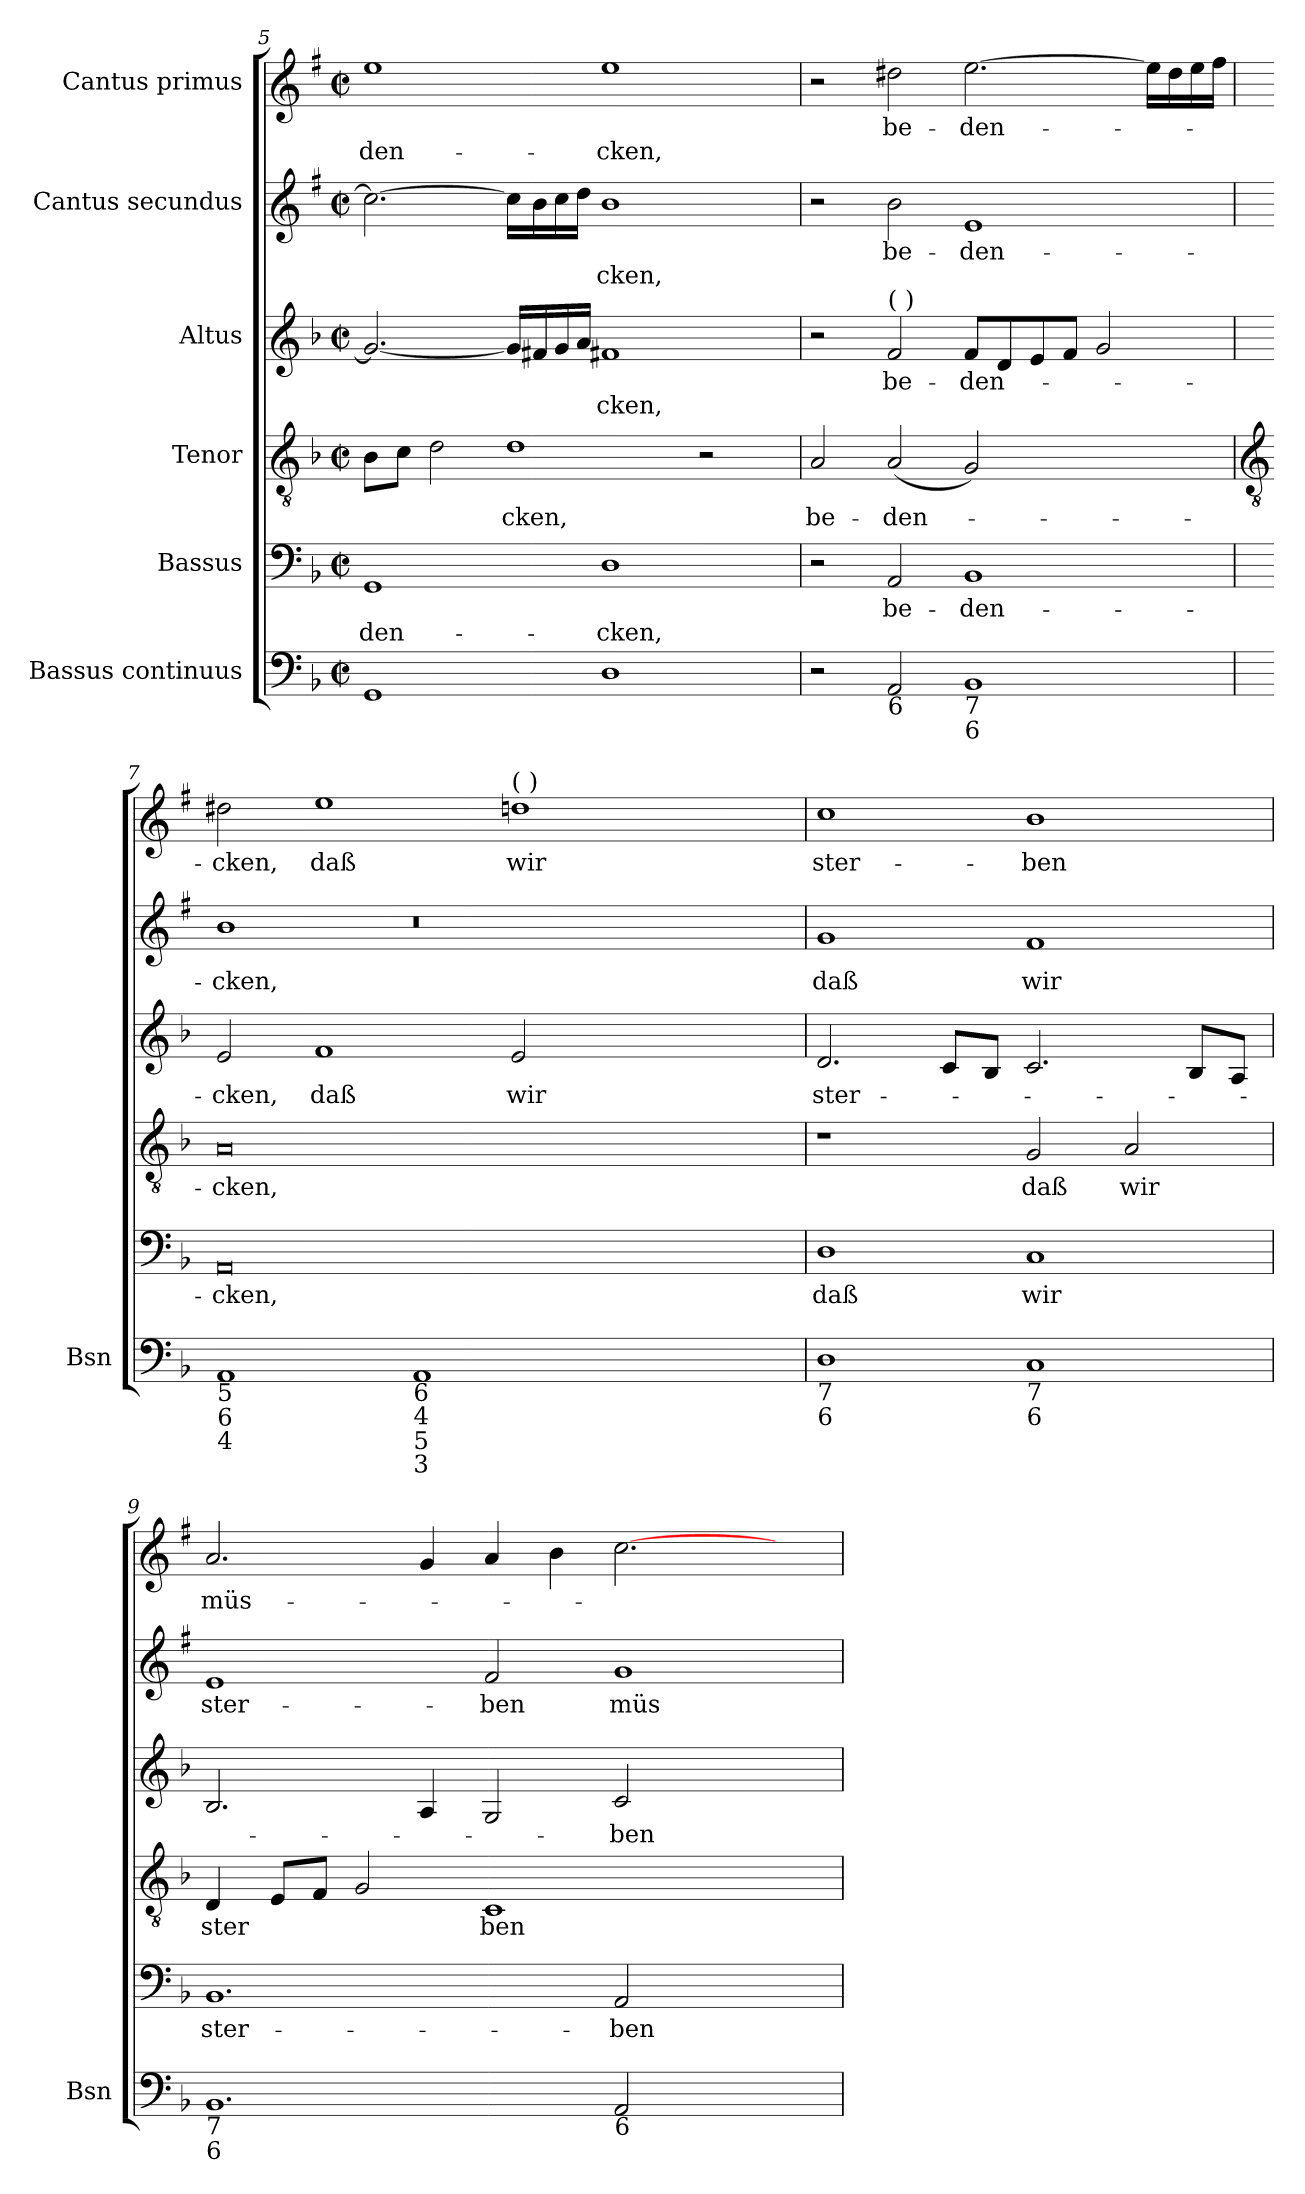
**kern	**kern	**text	**text	**kern	**text	**kern	**text	**text	**kern	**text	**text	**kern	**text	**text
*part6	*part5	*part5	*part5	*part4	*part4	*part3	*part3	*part3	*part2	*part2	*part2	*part1	*part1	*part1
*staff6	*staff5	*staff5	*staff5	*staff4	*staff4	*staff3	*staff3	*staff3	*staff2	*staff2	*staff2	*staff1	*staff1	*staff1
*I"Bassus continuus	*I"Bassus	*	*	*I"Tenor	*	*I"Altus	*	*	*I"Cantus secundus	*	*	*I"Cantus primus	*	*
*I'Bsn	*	*	*	*	*	*	*	*	*	*	*	*	*	*
*clefF4	*clefF4	*	*	*clefGv2	*	*clefG2	*	*	*clefG2	*	*	*clefG2	*	*
*	*	*	*	*	*	*	*	*	*ITrd1c2	*	*	*ITrd1c2	*	*
*k[b-]	*k[b-]	*	*	*k[b-]	*	*k[b-]	*	*	*k[b-]	*	*	*k[b-]	*	*
*F:	*F:	*	*	*F:	*	*F:	*	*	*F:	*	*	*F:	*	*
*M4/2	*M4/2	*	*	*M4/2	*	*M4/2	*	*	*M4/2	*	*	*M4/2	*	*
*met(c|)	*met(c|)	*	*	*met(c|)	*	*met(c|)	*	*	*met(c|)	*	*	*met(c|)	*	*
=5	=5	=5	=5	=5	=5	=5	=5	=5	=5	=5	=5	=5	=5	=5
!	!	!	!LO:LY:b	!	!	!	!	!	!	!	!	!	!	!LO:LY:b
1GG	1GG	.	-den-	8B-L	.	2.g_	.	.	2.b-_	.	.	1dd	.	-den-
.	.	.	.	8cJ	.	.	.	.	.	.	.	.	.	.
.	.	.	.	2d	.	.	.	.	.	.	.	.	.	.
!	!	!	!	!	!LO:LY:b	!	!	!	!	!	!	!	!	!
.	.	.	.	1d	cken,	16gLL]	.	.	16b-LL]	.	.	.	.	.
.	.	.	.	.	.	16f#X	.	.	16a	.	.	.	.	.
.	.	.	.	.	.	16g	.	.	16b-	.	.	.	.	.
.	.	.	.	.	.	16aJJ	.	.	16ccJJ	.	.	.	.	.
!	!	!	!LO:LY:b	!	!	!	!	!LO:LY:b	!	!	!LO:LY:b	!	!	!LO:LY:b
1D	1D	.	-cken,	.	.	1f#X	.	-cken,	1a	.	-cken,	1dd	.	-cken,
.	.	.	.	2r	.	.	.	.	.	.	.	.	.	.
4ryy	4ryy	.	.	.	.	4ryy	.	.	4ryy	.	.	4ryy	.	.
=6	=6	=6	=6	=6	=6	=6	=6	=6	=6	=6	=6	=6	=6	=6
!	!	!	!	!	!LO:LY:b	!	!	!	!	!	!	!	!	!
2r	2r	.	.	2A	be-	2r	.	.	2r	.	.	2r	.	.
!	!	!	!	!	!	!LO:TX:a:t=(  )	!	!	!	!	!	!	!	!
!LO:TX:b:t=6	!	!	!	!	!	!	!	!	!	!	!	!	!	!
!	!	!LO:LY:b	!	!	!LO:LY:b	!	!LO:LY:b	!	!	!LO:LY:b	!	!	!LO:LY:b	!
2AA	2AA	be-	.	(<2A	-den-	2f	be-	.	2a	be-	.	2cc#X	be-	.
!LO:TX:b:t=7	!	!	!	!	!	!	!	!	!	!	!	!	!	!
!LO:TX:b:t=6	!	!	!	!	!	!	!	!	!	!	!	!	!	!
!	!	!LO:LY:b	!	!	!	!	!LO:LY:b	!	!	!LO:LY:b	!	!	!LO:LY:b	!
1BB-	1BB-	-den-	.	2G)	.	8fL	-den-	.	1d	-den-	.	[2.dd	-den-	.
.	.	.	.	.	.	8d	.	.	.	.	.	.	.	.
.	.	.	.	.	.	8e	.	.	.	.	.	.	.	.
.	.	.	.	.	.	8fJ	.	.	.	.	.	.	.	.
.	.	.	.	2ryy	.	2g	.	.	.	.	.	.	.	.
.	.	.	.	.	.	.	.	.	.	.	.	16ddLL]	.	.
.	.	.	.	.	.	.	.	.	.	.	.	16cc#	.	.
.	.	.	.	.	.	.	.	.	.	.	.	16dd	.	.
.	.	.	.	.	.	.	.	.	.	.	.	16eeJJ	.	.
!!LO:LB:g=z
=7	=7	=7	=7	=7	=7	=7	=7	=7	=7	=7	=7	=7	=7	=7
*	*	*	*	*clefGv2	*	*	*	*	*	*	*	*	*	*
!LO:TX:b:t=5	!	!	!	!	!	!	!	!	!	!	!	!	!	!
!LO:TX:b:t=6\n4	!	!	!	!	!	!	!	!	!	!	!	!	!	!
!	!	!LO:LY:b	!	!	!LO:LY:b	!	!LO:LY:b	!	!	!LO:LY:b	!	!	!LO:LY:b	!
*	*	*	*	*	*	*	*	*	*^	*	*	*	*	*
1AA	0AA	-cken,	.	0A	-cken,	2e	-cken,	.	1a	0ryy	-cken,	.	2cc#X	-cken,	.
!	!	!	!	!	!	!	!LO:LY:b	!	!	!	!	!	!	!LO:LY:b	!
.	.	.	.	.	.	1f	daß	.	.	.	.	.	1dd	daß	.
!LO:TX:b:t=6\n4	!	!	!	!	!	!	!	!	!	!	!	!	!	!	!
!LO:TX:b:t=5\n3	!	!	!	!	!	!	!	!	!	!	!	!	!	!	!
1AA	.	.	.	.	.	.	.	.	0r	.	.	.	.	.	.
!	!	!	!	!	!	!	!	!	!	!	!	!	!LO:TX:a:t=(  )	!	!
!	!	!	!	!	!	!	!LO:LY:b	!	!	!	!	!	!	!LO:LY:b	!
.	.	.	.	.	.	2e	wir	.	.	.	.	.	1cc	wir	.
1ryy	1ryy	.	.	1ryy	.	1ryy	.	.	.	1ryy	.	.	.	.	.
.	.	.	.	.	.	.	.	.	.	.	.	.	2ryy	.	.
=8	=8	=8	=8	=8	=8	=8	=8	=8	=8	=8	=8	=8	=8	=8	=8
!LO:TX:b:t=7	!	!	!	!	!	!	!	!	!	!	!	!	!	!	!
!LO:TX:b:t=6	!	!	!	!	!	!	!	!	!	!	!	!	!	!	!
!	!	!LO:LY:b	!	!	!	!	!LO:LY:b	!	!	!	!LO:LY:b	!	!	!LO:LY:b	!
1D	1D	daß	.	1r	.	2.d	ster-	.	1f	0ryy	daß	.	1b-	ster-	.
.	.	.	.	.	.	8cL	.	.	.	.	.	.	.	.	.
.	.	.	.	.	.	8B-J	.	.	.	.	.	.	.	.	.
!LO:TX:b:t=7	!	!	!	!	!	!	!	!	!	!	!	!	!	!	!
!LO:TX:b:t=6	!	!	!	!	!	!	!	!	!	!	!	!	!	!	!
!	!	!LO:LY:b	!	!	!LO:LY:b	!	!	!	!	!	!LO:LY:b	!	!	!LO:LY:b	!
1C	1C	wir	.	2G	daß	2.c	.	.	1e	.	wir	.	1a	-ben	.
!	!	!	!	!	!LO:LY:b	!	!	!	!	!	!	!	!	!	!
.	.	.	.	2A	wir	.	.	.	.	.	.	.	.	.	.
.	.	.	.	.	.	8B-L	.	.	.	.	.	.	.	.	.
.	.	.	.	.	.	8AJ	.	.	.	.	.	.	.	.	.
=9	=9	=9	=9	=9	=9	=9	=9	=9	=9	=9	=9	=9	=9	=9	=9
!LO:TX:b:t=7	!	!	!	!	!	!	!	!	!	!	!	!	!	!	!
!LO:TX:b:t=6	!	!	!	!	!	!	!	!	!	!	!	!	!	!	!
!	!	!LO:LY:b	!	!	!LO:LY:b	!	!	!	!	!	!LO:LY:b	!	!	!LO:LY:b	!
1.BB-	1.BB-	ster-	.	4D	ster	2.B-	.	.	1d	0ryy	ster-	.	2.g	müs-	.
.	.	.	.	8EL	.	.	.	.	.	.	.	.	.	.	.
.	.	.	.	8FJ	.	.	.	.	.	.	.	.	.	.	.
.	.	.	.	2G	.	.	.	.	.	.	.	.	.	.	.
.	.	.	.	.	.	4A	.	.	.	.	.	.	4f	.	.
!	!	!	!	!	!LO:LY:b	!	!	!	!	!	!LO:LY:b	!	!	!	!
.	.	.	.	1C	ben	2G	.	.	2e	.	-ben	.	4g	.	.
.	.	.	.	.	.	.	.	.	.	.	.	.	4a	.	.
!LO:TX:b:t=6	!	!	!	!	!	!	!	!	!	!	!	!	!	!	!
!	!	!LO:LY:b	!	!	!	!	!LO:LY:b	!	!	!	!LO:LY:b	!	!	!	!
2AA	2AA	-ben	.	.	.	2c	-ben	.	1f	.	müs-	.	[2.b-	.	.
2ryy	2ryy	.	.	2ryy	.	2ryy	.	.	.	2ryy	.	.	.	.	.
.	.	.	.	.	.	.	.	.	.	.	.	.	4ryy	.	.
*	*	*	*	*	*	*	*	*	*v	*v	*	*	*	*	*
=	=	=	=	=	=	=	=	=	=	=	=	=	=	=
*-	*-	*-	*-	*-	*-	*-	*-	*-	*-	*-	*-	*-	*-	*-
